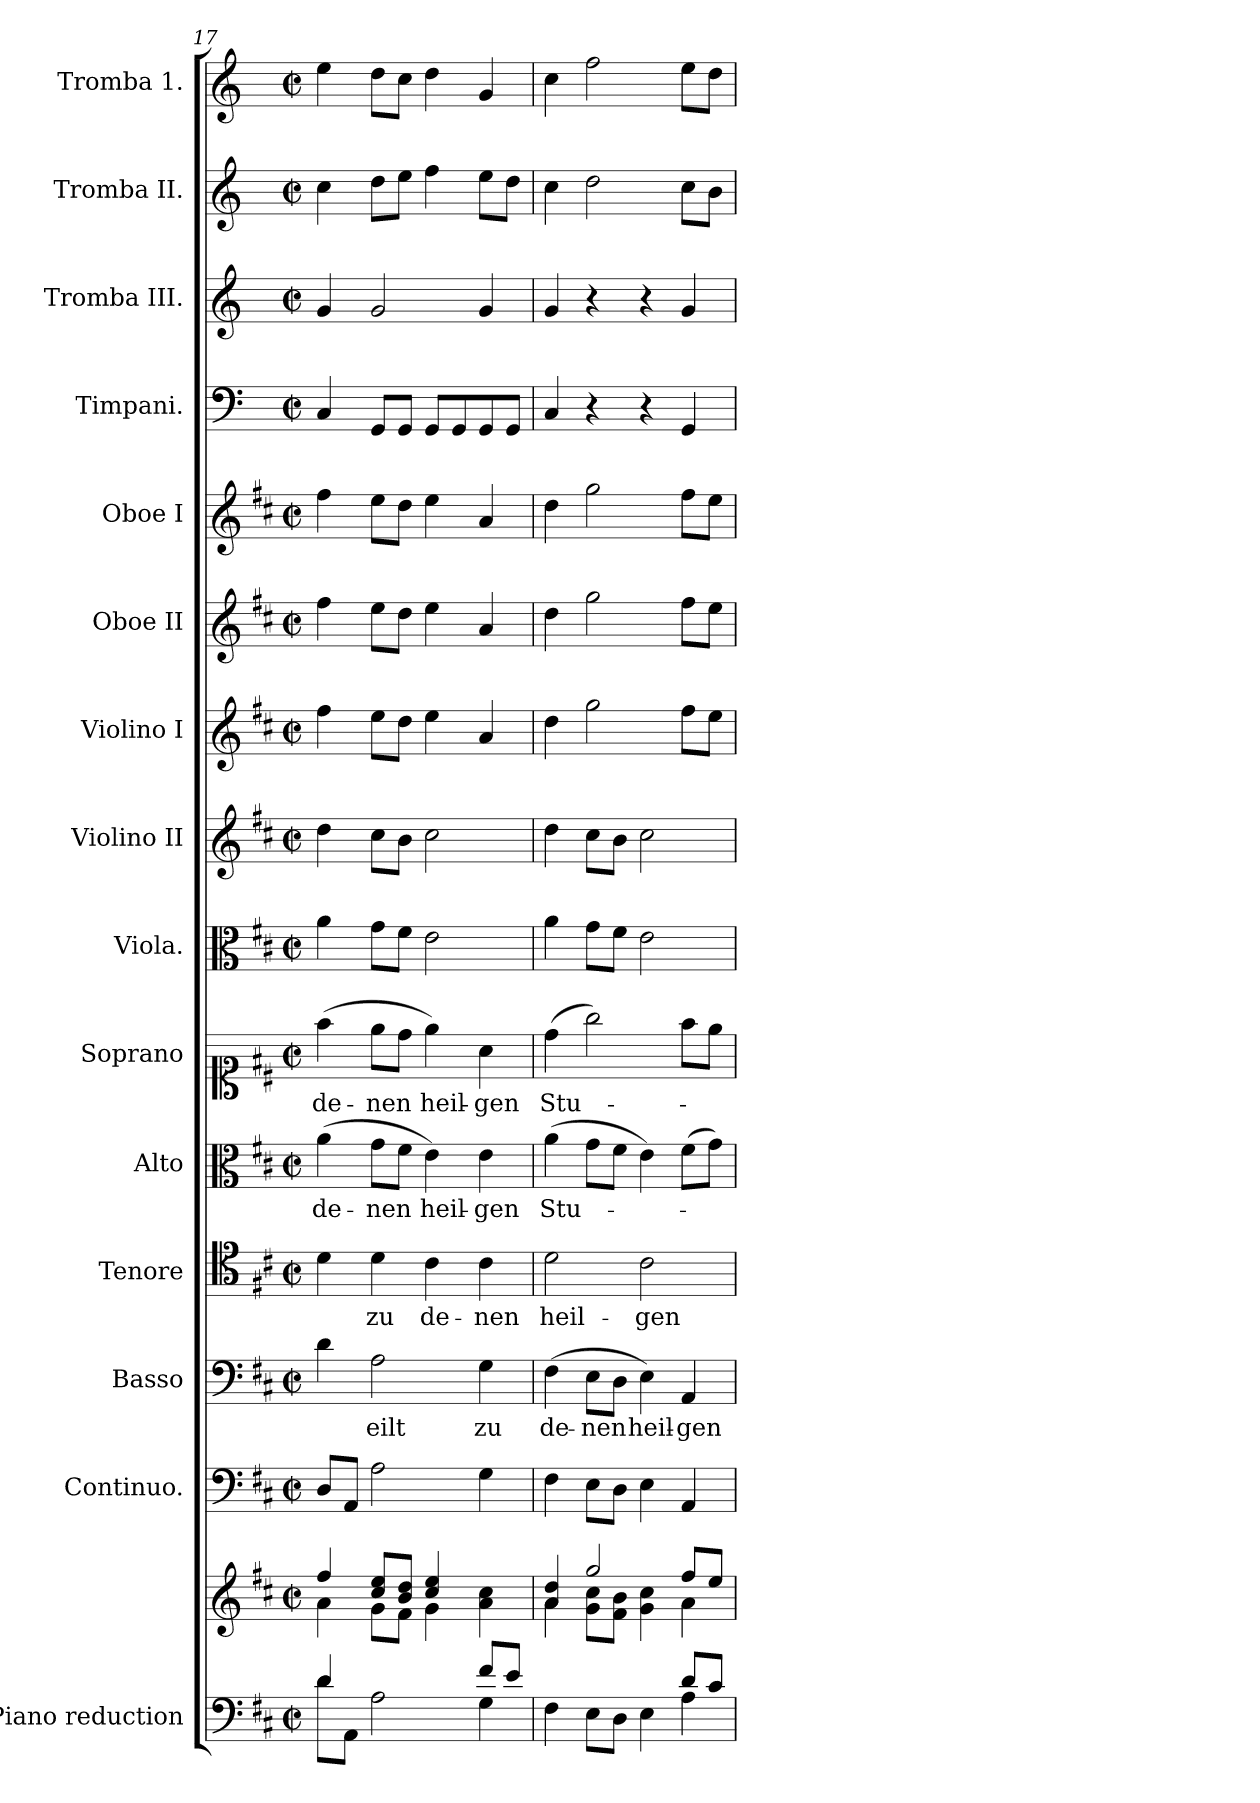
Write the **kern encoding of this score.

**kern	**kern	**kern	**kern	**text	**kern	**text	**kern	**text	**kern	**text	**kern	**kern	**kern	**kern	**kern	**kern	**kern	**kern	**kern
*part15	*part15	*part14	*part13	*part13	*part12	*part12	*part11	*part11	*part10	*part10	*part9	*part8	*part7	*part6	*part5	*part4	*part3	*part2	*part1
*staff16	*staff15	*staff14	*staff13	*staff13	*staff12	*staff12	*staff11	*staff11	*staff10	*staff10	*staff9	*staff8	*staff7	*staff6	*staff5	*staff4	*staff3	*staff2	*staff1
*I"Piano reduction	*	*I"Continuo.	*I"Basso	*	*I"Tenore	*	*I"Alto	*	*I"Soprano	*	*I"Viola.	*I"Violino II	*I"Violino I	*I"Oboe II	*I"Oboe I	*I"Timpani.	*I"Tromba III.	*I"Tromba II.	*I"Tromba 1.
*I'Pno	*	*	*	*	*	*	*	*	*	*	*I'Vla	*	*I'Vln	*I'Ob	*I'Ob	*I'Timp	*	*	*
*clefF4	*clefG2	*clefF4	*clefF4	*	*clefC4	*	*clefC3	*	*clefC1	*	*clefC3	*clefG2	*clefG2	*clefG2	*clefG2	*clefF4	*clefG2	*clefG2	*clefG2
*	*	*	*	*	*	*	*	*	*	*	*	*	*	*	*	*ITrd-1c-2	*ITrd-1c-2	*ITrd-1c-2	*ITrd-1c-2
*k[f#c#]	*k[f#c#]	*k[f#c#]	*k[f#c#]	*	*k[f#c#]	*	*k[f#c#]	*	*k[f#c#]	*	*k[f#c#]	*k[f#c#]	*k[f#c#]	*k[f#c#]	*k[f#c#]	*k[f#c#]	*k[f#c#]	*k[f#c#]	*k[f#c#]
*M2/2	*M2/2	*M2/2	*M2/2	*	*M2/2	*	*M2/2	*	*M2/2	*	*M2/2	*M2/2	*M2/2	*M2/2	*M2/2	*M2/2	*M2/2	*M2/2	*M2/2
*met(c|)	*met(c|)	*met(c|)	*met(c|)	*	*met(c|)	*	*met(c|)	*	*met(c|)	*	*met(c|)	*met(c|)	*met(c|)	*met(c|)	*met(c|)	*met(c|)	*met(c|)	*met(c|)	*met(c|)
=17	=17	=17	=17	=17	=17	=17	=17	=17	=17	=17	=17	=17	=17	=17	=17	=17	=17	=17	=17
*^	*^	*	*	*	*	*	*	*	*	*	*	*	*	*	*	*	*	*	*
!	!	!	!	!	!	!	!	!	!	!LO:LY:b	!	!LO:LY:b	!	!	!	!	!	!	!	!	!
4d/	8d\L	4ff#/	4a\	8D/L	4d\	.	4d\	.	(>4a\	de-	(>4ff#\	de-	4a\	4dd\	4ff#\	4ff#\	4ff#\	4D/	4a/	4dd\	4ff#\
.	8AA\J	.	.	8AA/J	.	.	.	.	.	.	.	.	.	.	.	.	.	.	.	.	.
!	!	!	!	!	!	!LO:LY:b	!	!LO:LY:b	!	!LO:LY:b	!	!LO:LY:b	!	!	!	!	!	!	!	!	!
2ryy	2A\	8cc#/ 8ee/L	8g\L	2A\	2A\	eilt	4d\	zu	8g\L	-nen	8ee\L	-nen	8g\L	8cc#\L	8ee\L	8ee\L	8ee\L	8AA/L	2a/	8ee\L	8ee\L
.	.	8b/ 8dd/J	8f#\J	.	.	.	.	.	8f#\J	.	8dd\J	.	8f#\J	8b\J	8dd\J	8dd\J	8dd\J	8AA/J	.	8ff#\J	8dd\J
!	!	!	!	!	!	!	!	!LO:LY:b	!	!LO:LY:b	!	!LO:LY:b	!	!	!	!	!	!	!	!	!
.	.	4cc#/ 4ee/	4g\	.	.	.	4c#\	de-	4e\)	heil-	4ee\)	heil-	2e\	2cc#\	4ee\	4ee\	4ee\	8AA/L	.	4gg\	4ee\
.	.	.	.	.	.	.	.	.	.	.	.	.	.	.	.	.	.	8AA/	.	.	.
!	!	!	!	!	!	!LO:LY:b	!	!LO:LY:b	!	!LO:LY:b	!	!LO:LY:b	!	!	!	!	!	!	!	!	!
8f#/L	4G\	4a\ 4cc#\	4ryy	4G\	4G\	zu	4c#\	-nen	4e\	-gen	4a\	-gen	.	.	4a/	4a/	4a/	8AA/	4a/	8ff#\L	4a/
8e/J	.	.	.	.	.	.	.	.	.	.	.	.	.	.	.	.	.	8AA/J	.	8ee\J	.
=18	=18	=18	=18	=18	=18	=18	=18	=18	=18	=18	=18	=18	=18	=18	=18	=18	=18	=18	=18	=18	=18
!	!	!	!	!	!	!LO:LY:b	!	!LO:LY:b	!	!LO:LY:b	!	!LO:LY:b	!	!	!	!	!	!	!	!	!
2ryy	4F#\	4a/ 4dd/	4a\	4F#\	(>4F#\	de-	2d\	heil-	(>4a\	Stu-	(>4dd\	Stu-	4a\	4dd\	4dd\	4dd\	4dd\	4D/	4a/	4dd\	4dd\
!	!	!	!	!	!	!LO:LY:b	!	!	!	!	!	!	!	!	!	!	!	!	!	!	!
.	8E\L	2gg/	8g\ 8cc#\L	8E\L	8E\L	-nen	.	.	8g\L	.	2gg\)	.	8g\L	8cc#\L	2gg\	2gg\	2gg\	4r	4r	2ee\	2gg\
.	8D\J	.	8f#\ 8b\J	8D\J	8D\J	.	.	.	8f#\J	.	.	.	8f#\J	8b\J	.	.	.	.	.	.	.
!	!	!	!	!	!	!LO:LY:b	!	!LO:LY:b	!	!	!	!	!	!	!	!	!	!	!	!	!
4ryy	4E\	.	4g\ 4cc#\	4E\	4E\)	heil-	2c#\	-gen	4e\)	.	.	.	2e\	2cc#\	.	.	.	4r	4r	.	.
!	!	!	!	!	!	!LO:LY:b	!	!	!	!	!	!	!	!	!	!	!	!	!	!	!
8d/L	4A\	8ff#/L	4a\	4AA/	4AA/	-gen	.	.	(>8f#\L	.	8ff#\L	.	.	.	8ff#\L	8ff#\L	8ff#\L	4AA/	4a/	8dd\L	8ff#\L
8c#/J	.	8ee/J	.	.	.	.	.	.	8g\J)	.	8ee\J	.	.	.	8ee\J	8ee\J	8ee\J	.	.	8cc#\J	8ee\J
*v	*v	*	*	*	*	*	*	*	*	*	*	*	*	*	*	*	*	*	*	*	*
*	*v	*v	*	*	*	*	*	*	*	*	*	*	*	*	*	*	*	*	*	*
=	=	=	=	=	=	=	=	=	=	=	=	=	=	=	=	=	=	=	=
*-	*-	*-	*-	*-	*-	*-	*-	*-	*-	*-	*-	*-	*-	*-	*-	*-	*-	*-	*-
